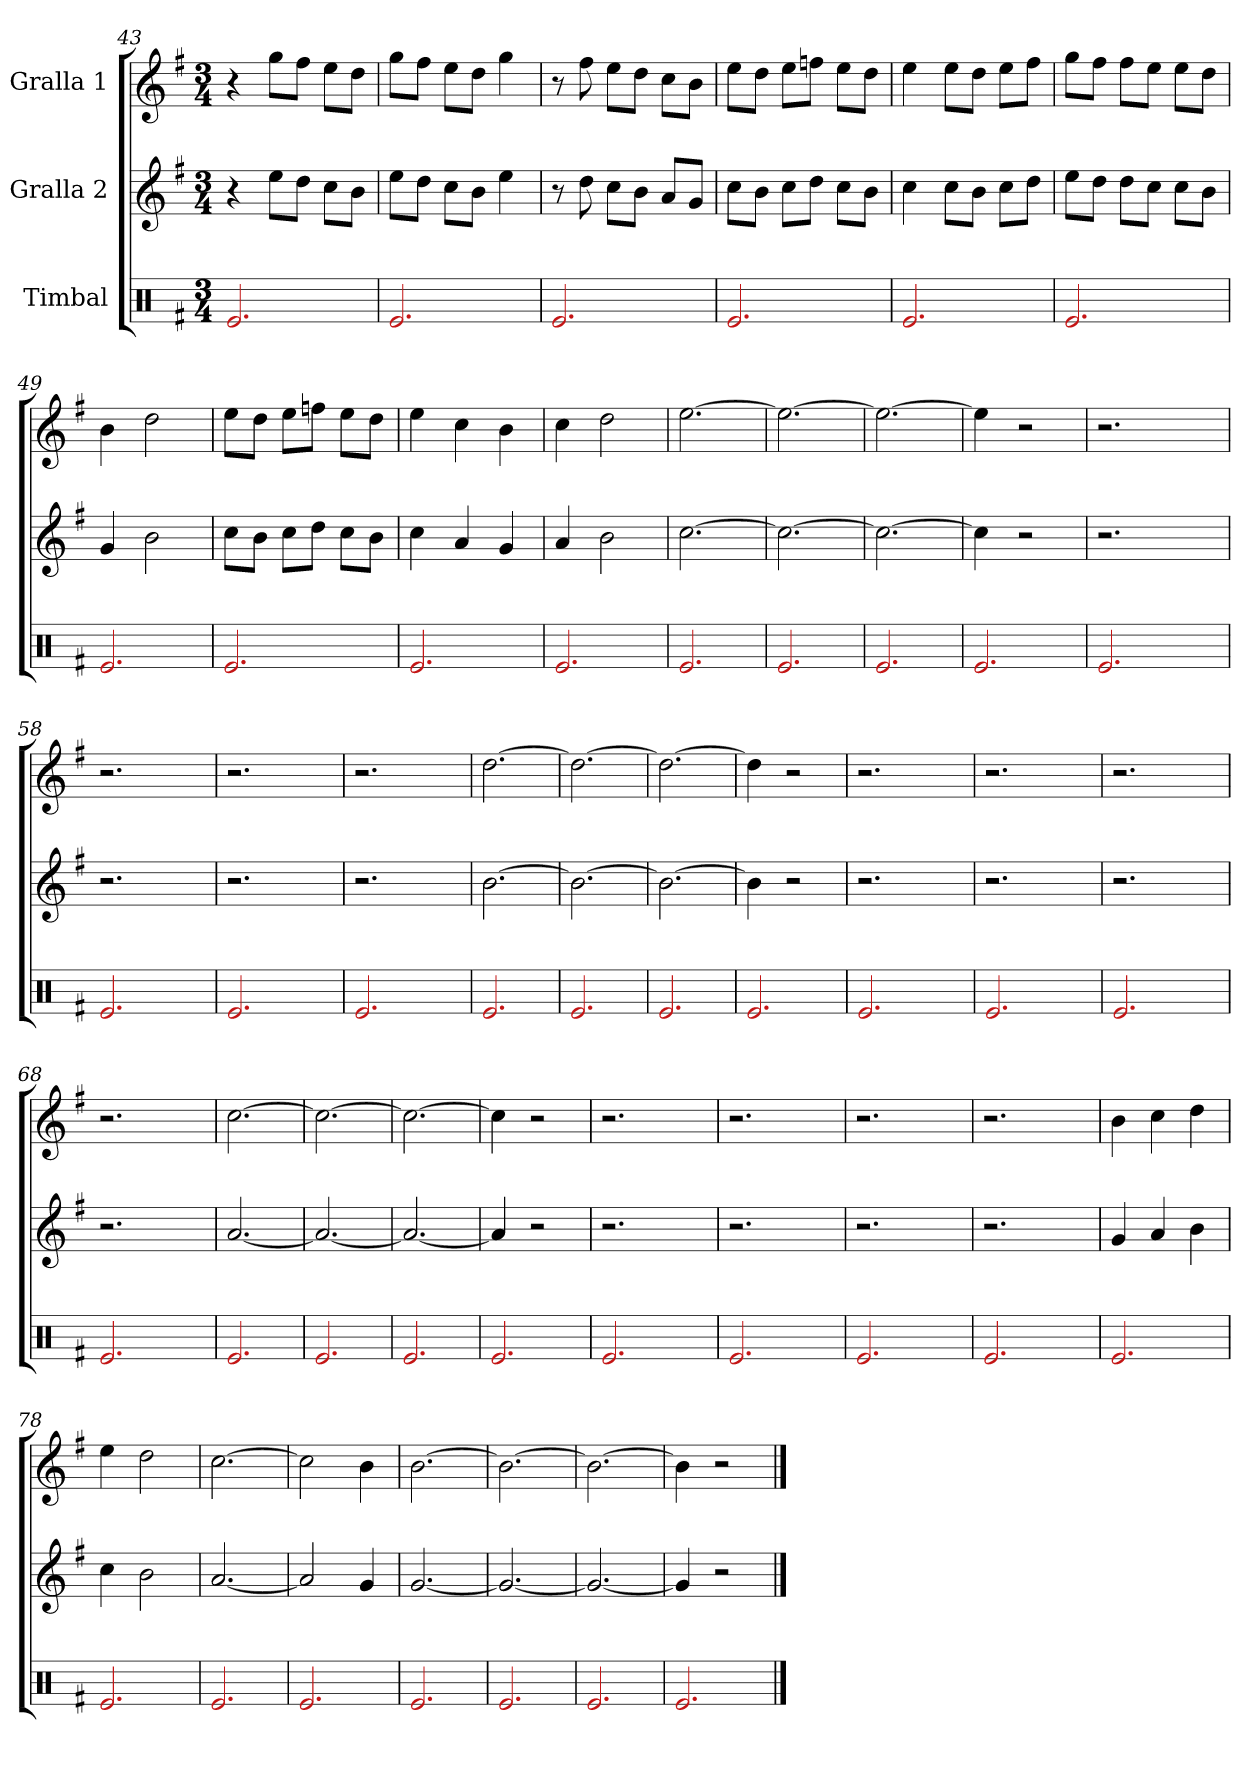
**kern	**kern	**kern
*part3	*part2	*part1
*staff3	*staff2	*staff1
*I"Timbal	*I"Gralla 2	*I"Gralla 1
*clefX	*clefG2	*clefG2
*k[f#]	*k[f#]	*k[f#]
*M3/4	*M3/4	*M3/4
=43	=43	=43
2.e/	4r	4r
.	8ee\L	8gg\L
.	8dd\J	8ff#\J
.	8cc\L	8ee\L
.	8b\J	8dd\J
=44	=44	=44
2.e/	8ee\L	8gg\L
.	8dd\J	8ff#\J
.	8cc\L	8ee\L
.	8b\J	8dd\J
.	4ee\	4gg\
=45	=45	=45
2.e/	8r	8r
.	8dd\	8ff#\
.	8cc\L	8ee\L
.	8b\J	8dd\J
.	8a/L	8cc\L
.	8g/J	8b\J
!!LO:PB:g=z
=46	=46	=46
2.e/	8cc\L	8ee\L
.	8b\J	8dd\J
.	8cc\L	8ee\L
.	8dd\J	8ffn\J
.	8cc\L	8ee\L
.	8b\J	8dd\J
=47	=47	=47
2.e/	4cc\	4ee\
.	8cc\L	8ee\L
.	8b\J	8dd\J
.	8cc\L	8ee\L
.	8dd\J	8ff#\J
=48	=48	=48
2.e/	8ee\L	8gg\L
.	8dd\J	8ff#\J
.	8dd\L	8ff#\L
.	8cc\J	8ee\J
.	8cc\L	8ee\L
.	8b\J	8dd\J
=49	=49	=49
2.e/	4g/	4b\
.	2b\	2dd\
=50	=50	=50
2.e/	8cc\L	8ee\L
.	8b\J	8dd\J
.	8cc\L	8ee\L
.	8dd\J	8ffn\J
.	8cc\L	8ee\L
.	8b\J	8dd\J
=51	=51	=51
2.e/	4cc\	4ee\
.	4a/	4cc\
.	4g/	4b\
=52	=52	=52
2.e/	4a/	4cc\
.	2b\	2dd\
=53	=53	=53
2.e/	[2.cc\	[2.ee\
=54	=54	=54
2.e/	2.cc\_	2.ee\_
=55	=55	=55
2.e/	2.cc\_	2.ee\_
!!LO:LB:g=z
=56	=56	=56
2.e/	4cc\]	4ee\]
.	2r	2r
=57	=57	=57
2.e/	2.r	2.r
4ryy	4ryy	4ryy
=58	=58	=58
2.e/	2.r	2.r
4ryy	4ryy	4ryy
=59	=59	=59
2.e/	2.r	2.r
4ryy	4ryy	4ryy
=60	=60	=60
2.e/	2.r	2.r
4ryy	4ryy	4ryy
=61	=61	=61
2.e/	[2.b\	[2.dd\
=62	=62	=62
2.e/	2.b\_	2.dd\_
=63	=63	=63
2.e/	2.b\_	2.dd\_
=64	=64	=64
2.e/	4b\]	4dd\]
.	2r	2r
=65	=65	=65
2.e/	2.r	2.r
4ryy	4ryy	4ryy
=66	=66	=66
2.e/	2.r	2.r
4ryy	4ryy	4ryy
=67	=67	=67
2.e/	2.r	2.r
4ryy	4ryy	4ryy
=68	=68	=68
2.e/	2.r	2.r
4ryy	4ryy	4ryy
=69	=69	=69
2.e/	[2.a/	[2.cc\
=70	=70	=70
2.e/	2.a/_	2.cc\_
!!LO:LB:g=z
=71	=71	=71
2.e/	2.a/_	2.cc\_
=72	=72	=72
2.e/	4a/]	4cc\]
.	2r	2r
=73	=73	=73
2.e/	2.r	2.r
4ryy	4ryy	4ryy
=74	=74	=74
2.e/	2.r	2.r
4ryy	4ryy	4ryy
=75	=75	=75
2.e/	2.r	2.r
4ryy	4ryy	4ryy
=76	=76	=76
2.e/	2.r	2.r
4ryy	4ryy	4ryy
=77	=77	=77
2.e/	4g/	4b\
.	4a/	4cc\
.	4b\	4dd\
=78	=78	=78
2.e/	4cc\	4ee\
.	2b\	2dd\
=79	=79	=79
2.e/	[2.a/	[2.cc\
=80	=80	=80
2.e/	2a/]	2cc\]
.	4g/	4b\
=81	=81	=81
2.e/	[2.g/	[2.b\
=82	=82	=82
2.e/	2.g/_	2.b\_
=83	=83	=83
2.e/	2.g/_	2.b\_
=84	=84	=84
2.e/	4g/]	4b\]
.	2r	2r
==	==	==
*-	*-	*-
